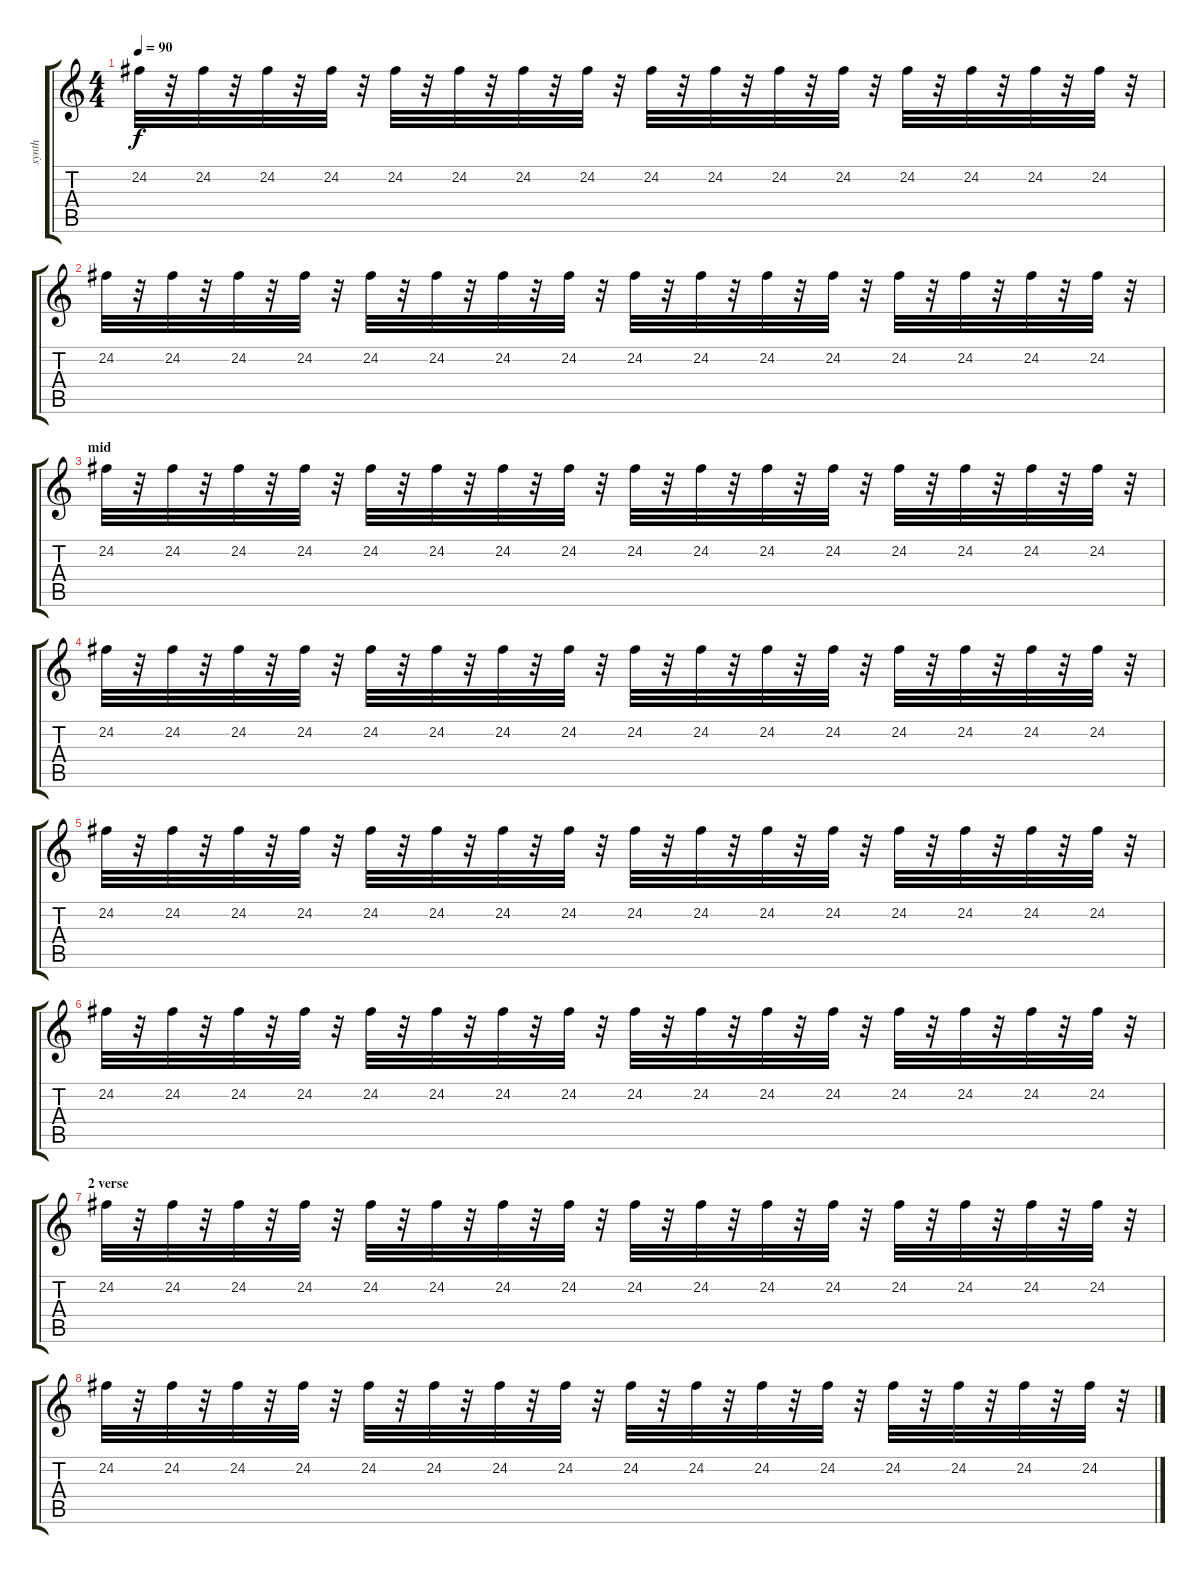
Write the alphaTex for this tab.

\track ("synth" "synth") {instrument lead1square}
\staff {score tabs}
\tuning (B3 Gb3 D3 A2 E2 B1) {hide}
\ts (4 4)
\tempo 90
\clef g2
\ks c
24.2.32{dy f} r.32 24.2.32 r.32 24.2.32 r.32 24.2.32 r.32 24.2.32 r.32 24.2.32 r.32 24.2.32 r.32 24.2.32 r.32 24.2.32 r.32 24.2.32 r.32 24.2.32 r.32 24.2.32 r.32 24.2.32 r.32 24.2.32 r.32 24.2.32 r.32 24.2.32 r.32 |
24.2.32 r.32 24.2.32 r.32 24.2.32 r.32 24.2.32 r.32 24.2.32 r.32 24.2.32 r.32 24.2.32 r.32 24.2.32 r.32 24.2.32 r.32 24.2.32 r.32 24.2.32 r.32 24.2.32 r.32 24.2.32 r.32 24.2.32 r.32 24.2.32 r.32 24.2.32 r.32 |
\section ("" "mid")
24.2.32 r.32 24.2.32 r.32 24.2.32 r.32 24.2.32 r.32 24.2.32 r.32 24.2.32 r.32 24.2.32 r.32 24.2.32 r.32 24.2.32 r.32 24.2.32 r.32 24.2.32 r.32 24.2.32 r.32 24.2.32 r.32 24.2.32 r.32 24.2.32 r.32 24.2.32 r.32 |
24.2.32 r.32 24.2.32 r.32 24.2.32 r.32 24.2.32 r.32 24.2.32 r.32 24.2.32 r.32 24.2.32 r.32 24.2.32 r.32 24.2.32 r.32 24.2.32 r.32 24.2.32 r.32 24.2.32 r.32 24.2.32 r.32 24.2.32 r.32 24.2.32 r.32 24.2.32 r.32 |
24.2.32 r.32 24.2.32 r.32 24.2.32 r.32 24.2.32 r.32 24.2.32 r.32 24.2.32 r.32 24.2.32 r.32 24.2.32 r.32 24.2.32 r.32 24.2.32 r.32 24.2.32 r.32 24.2.32 r.32 24.2.32 r.32 24.2.32 r.32 24.2.32 r.32 24.2.32 r.32 |
24.2.32 r.32 24.2.32 r.32 24.2.32 r.32 24.2.32 r.32 24.2.32 r.32 24.2.32 r.32 24.2.32 r.32 24.2.32 r.32 24.2.32 r.32 24.2.32 r.32 24.2.32 r.32 24.2.32 r.32 24.2.32 r.32 24.2.32 r.32 24.2.32 r.32 24.2.32 r.32 |
\section ("" "2 verse")
24.2.32 r.32 24.2.32 r.32 24.2.32 r.32 24.2.32 r.32 24.2.32 r.32 24.2.32 r.32 24.2.32 r.32 24.2.32 r.32 24.2.32 r.32 24.2.32 r.32 24.2.32 r.32 24.2.32 r.32 24.2.32 r.32 24.2.32 r.32 24.2.32 r.32 24.2.32 r.32 |
24.2.32 r.32 24.2.32 r.32 24.2.32 r.32 24.2.32 r.32 24.2.32 r.32 24.2.32 r.32 24.2.32 r.32 24.2.32 r.32 24.2.32 r.32 24.2.32 r.32 24.2.32 r.32 24.2.32 r.32 24.2.32 r.32 24.2.32 r.32 24.2.32 r.32 24.2.32 r.32
